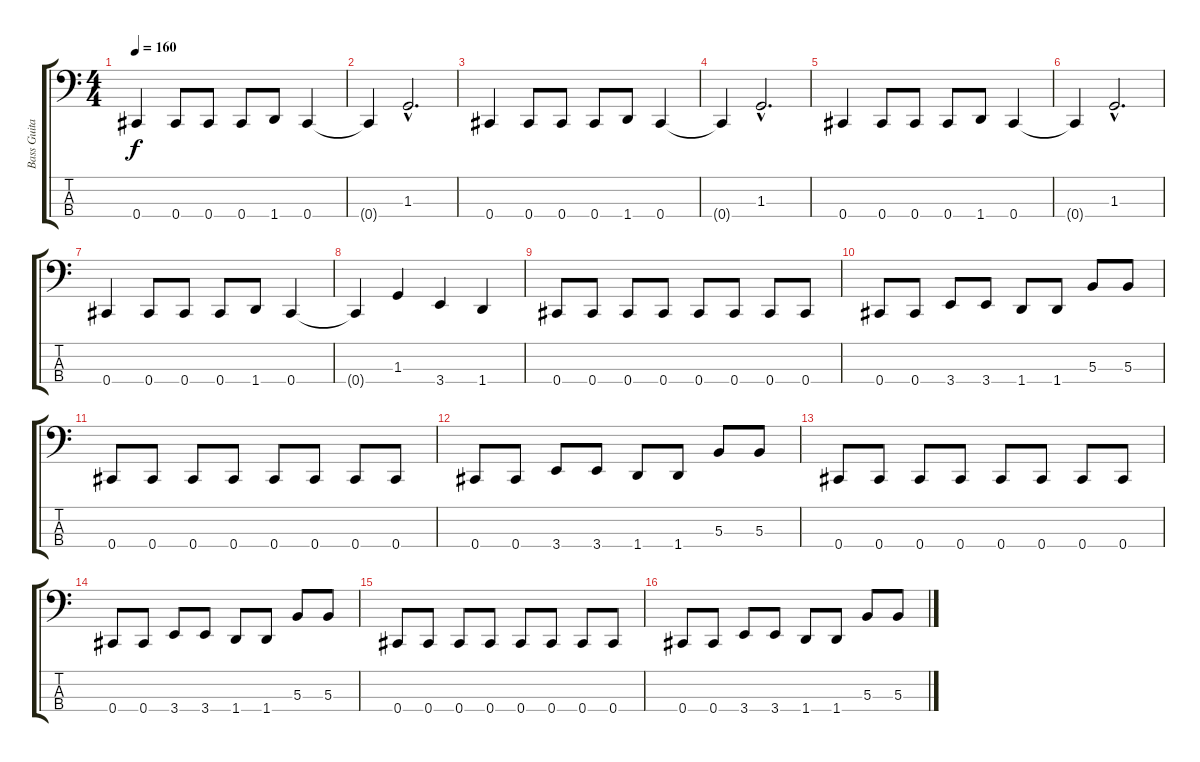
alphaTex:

\track ("Bass Guitar" "Bass Guita") {instrument electricbasspick}
\staff {score tabs}
\tuning (E2 B1 Gb1 Db1) {hide}
\ts (4 4)
\tempo 160
\clef f4
\ks c
0.4.4{dy f} 0.4.8 0.4.8 0.4.8 1.4.8 0.4.4 |
0.4{t}.4 1.3{hac}.2{d} |
0.4.4 0.4.8 0.4.8 0.4.8 1.4.8 0.4.4 |
0.4{t}.4 1.3{hac}.2{d} |
0.4.4 0.4.8 0.4.8 0.4.8 1.4.8 0.4.4 |
0.4{t}.4 1.3{hac}.2{d} |
0.4.4 0.4.8 0.4.8 0.4.8 1.4.8 0.4.4 |
0.4{t}.4 1.3.4 3.4.4 1.4.4 |
0.4.8 0.4.8 0.4.8 0.4.8 0.4.8 0.4.8 0.4.8 0.4.8 |
0.4.8 0.4.8 3.4.8 3.4.8 1.4.8 1.4.8 5.3.8 5.3.8 |
0.4.8 0.4.8 0.4.8 0.4.8 0.4.8 0.4.8 0.4.8 0.4.8 |
0.4.8 0.4.8 3.4.8 3.4.8 1.4.8 1.4.8 5.3.8 5.3.8 |
0.4.8 0.4.8 0.4.8 0.4.8 0.4.8 0.4.8 0.4.8 0.4.8 |
0.4.8 0.4.8 3.4.8 3.4.8 1.4.8 1.4.8 5.3.8 5.3.8 |
0.4.8 0.4.8 0.4.8 0.4.8 0.4.8 0.4.8 0.4.8 0.4.8 |
0.4.8 0.4.8 3.4.8 3.4.8 1.4.8 1.4.8 5.3.8 5.3.8
